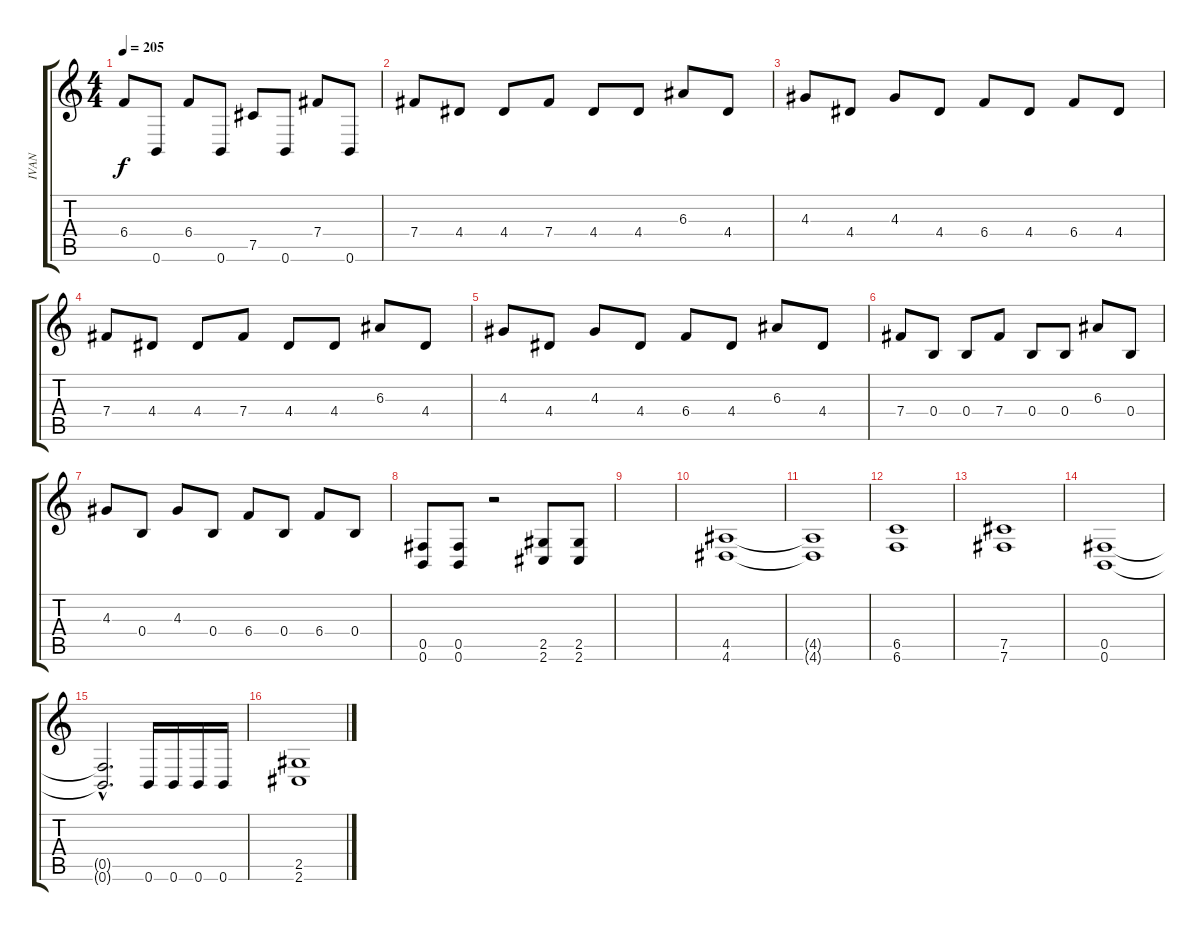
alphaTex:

\track ("IVAN" "IVAN") {instrument distortionguitar}
\staff {score tabs}
\tuning (Db4 Ab3 E3 B2 Gb2 B1) {hide}
\ts (4 4)
\tempo 205
\clef g2
\ks c
6.4.8{dy f} 0.6.8 6.4.8 0.6.8 7.5.8 0.6.8 7.4.8 0.6.8 |
7.4.8 4.4.8 4.4.8 7.4.8 4.4.8 4.4.8 6.3.8 4.4.8 |
4.3.8 4.4.8 4.3.8 4.4.8 6.4.8 4.4.8 6.4.8 4.4.8 |
7.4.8 4.4.8 4.4.8 7.4.8 4.4.8 4.4.8 6.3.8 4.4.8 |
4.3.8 4.4.8 4.3.8 4.4.8 6.4.8 4.4.8 6.3.8 4.4.8 |
7.4.8 0.4.8 0.4.8 7.4.8 0.4.8 0.4.8 6.3.8 0.4.8 |
4.3.8 0.4.8 4.3.8 0.4.8 6.4.8 0.4.8 6.4.8 0.4.8 |
(0.5 0.6).8 (0.5 0.6).8 r.2 (2.5 2.6).8 (2.5 2.6).8 |
|
(4.5 4.6).1 |
(4.5{t} 4.6{t}).1 |
(6.5 6.6).1 |
(7.5 7.6).1 |
(0.5 0.6).1 |
(0.5{hac t} 0.6{hac t}).2{d} 0.6.16 0.6.16 0.6.16 0.6.16 |
(2.5 2.6).1
